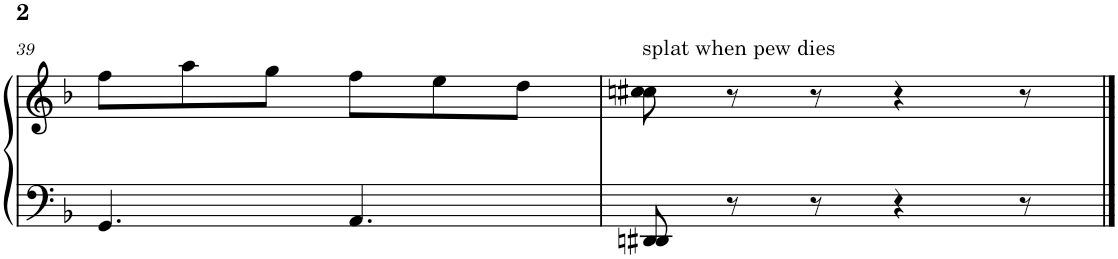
**kern	**kern
*part1	*part1
*staff2	*staff1
*I"Piano	*
*I'Pno.	*
!!LO:PB:g=z
*clefF4	*clefG2
*k[b-]	*k[b-]
*M6/8	*M6/8
=39	=39
4.GG/	8ff\L
.	8aa\
.	8gg\J
4.AA/	8ff\L
.	8ee\
.	8dd\J
=40	=40
!	!LO:TX:a:t=splat when pew dies
8DDn/ 8DD#X/	8ccn\ 8cc#X\
8r	8r
8r	8r
4r	4r
8r	8r
==	==
*-	*-
